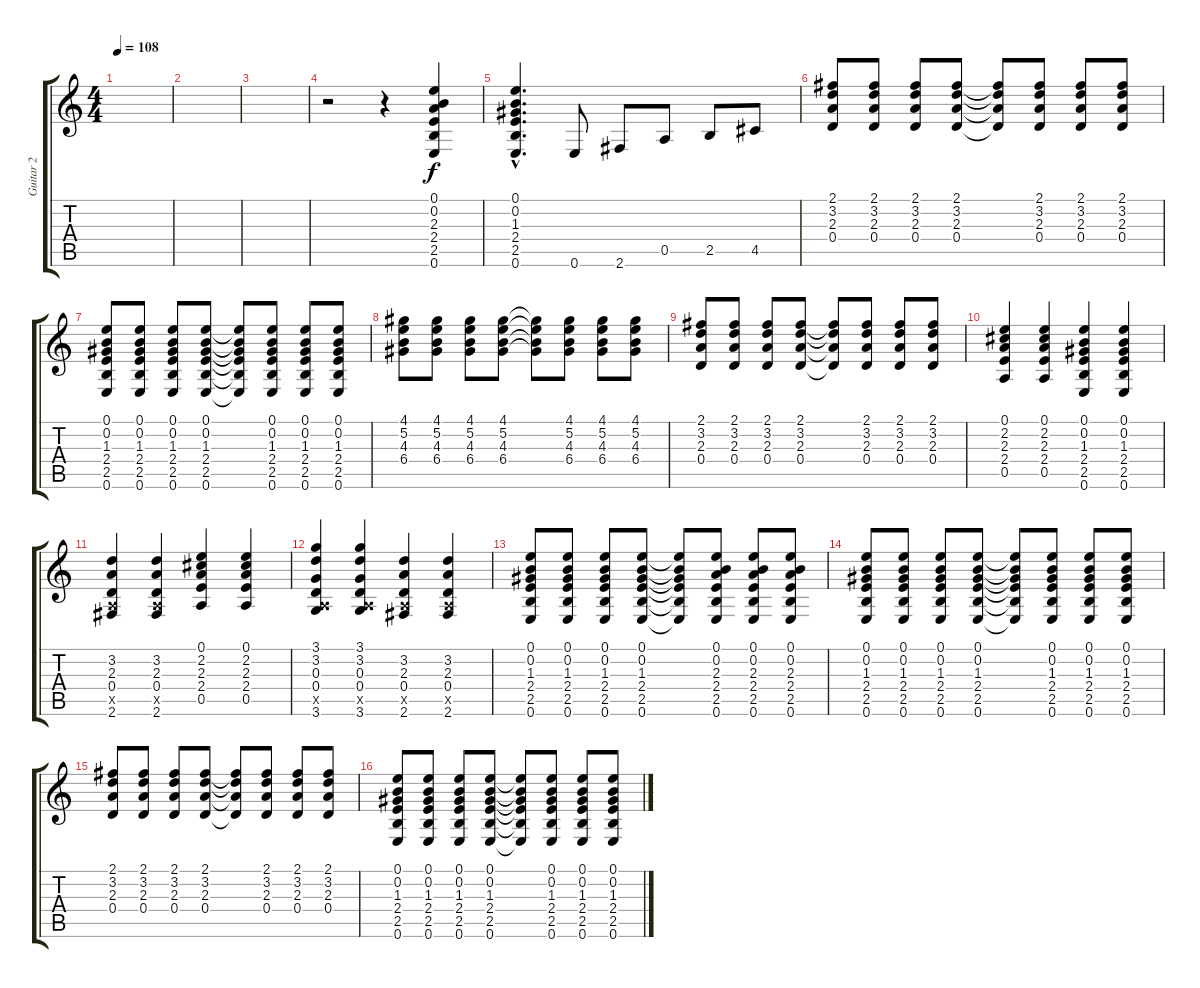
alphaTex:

\track ("Guitar 2" "Guitar 2") {instrument acousticguitarsteel}
\staff {score tabs}
\tuning (E4 B3 G3 D3 A2 E2) {hide}
\ts (4 4)
\tempo 108
\clef g2
\ks c
|
|
|
r.2 r.4 (0.1 0.2 2.3 2.4 2.5 0.6).4 |
(0.1{hac} 0.2{hac} 1.3{hac} 2.4{hac} 2.5{hac} 0.6{hac}).4{d} 0.6.8 2.6.8 0.5.8 2.5.8 4.5.8 |
(2.1 3.2 2.3 0.4).8 (2.1 3.2 2.3 0.4).8 (2.1 3.2 2.3 0.4).8 (2.1 3.2 2.3 0.4).8 (2.1{t} 3.2{t} 2.3{t} 0.4{t}).8 (2.1 3.2 2.3 0.4).8 (2.1 3.2 2.3 0.4).8 (2.1 3.2 2.3 0.4).8 |
(0.1 0.2 1.3 2.4 2.5 0.6).8 (0.1 0.2 1.3 2.4 2.5 0.6).8 (0.1 0.2 1.3 2.4 2.5 0.6).8 (0.1 0.2 1.3 2.4 2.5 0.6).8 (0.1{t} 0.2{t} 1.3{t} 2.4{t} 2.5{t} 0.6{t}).8 (0.1 0.2 1.3 2.4 2.5 0.6).8 (0.1 0.2 1.3 2.4 2.5 0.6).8 (0.1 0.2 1.3 2.4 2.5 0.6).8 |
(4.1 5.2 4.3 6.4).8 (4.1 5.2 4.3 6.4).8 (4.1 5.2 4.3 6.4).8 (4.1 5.2 4.3 6.4).8 (4.1{t} 5.2{t} 4.3{t} 6.4{t}).8 (4.1 5.2 4.3 6.4).8 (4.1 5.2 4.3 6.4).8 (4.1 5.2 4.3 6.4).8 |
(2.1 3.2 2.3 0.4).8 (2.1 3.2 2.3 0.4).8 (2.1 3.2 2.3 0.4).8 (2.1 3.2 2.3 0.4).8 (2.1{t} 3.2{t} 2.3{t} 0.4{t}).8 (2.1 3.2 2.3 0.4).8 (2.1 3.2 2.3 0.4).8 (2.1 3.2 2.3 0.4).8 |
(0.1 2.2 2.3 2.4 0.5).4 (0.1 2.2 2.3 2.4 0.5).4 (0.1 0.2 1.3 2.4 2.5 0.6).4 (0.1 0.2 1.3 2.4 2.5 0.6).4 |
(3.2 2.3 0.4 0.5{x} 2.6).4 (3.2 2.3 0.4 0.5{x} 2.6).4 (0.1 2.2 2.3 2.4 0.5).4 (0.1 2.2 2.3 2.4 0.5).4 |
(3.1 3.2 0.3 0.4 0.5{x} 3.6).4 (3.1 3.2 0.3 0.4 0.5{x} 3.6).4 (3.2 2.3 0.4 0.5{x} 2.6).4 (3.2 2.3 0.4 0.5{x} 2.6).4 |
(0.1 0.2 1.3 2.4 2.5 0.6).8 (0.1 0.2 1.3 2.4 2.5 0.6).8 (0.1 0.2 1.3 2.4 2.5 0.6).8 (0.1 0.2 1.3 2.4 2.5 0.6).8 (0.1{t} 0.2{t} 1.3{t} 2.4{t} 2.5{t} 0.6{t}).8 (0.1 0.2 2.3 2.4 2.5 0.6).8 (0.1 0.2 2.3 2.4 2.5 0.6).8 (0.1 0.2 2.3 2.4 2.5 0.6).8 |
(0.1 0.2 1.3 2.4 2.5 0.6).8 (0.1 0.2 1.3 2.4 2.5 0.6).8 (0.1 0.2 1.3 2.4 2.5 0.6).8 (0.1 0.2 1.3 2.4 2.5 0.6).8 (0.1{t} 0.2{t} 1.3{t} 2.4{t} 2.5{t} 0.6{t}).8 (0.1 0.2 1.3 2.4 2.5 0.6).8 (0.1 0.2 1.3 2.4 2.5 0.6).8 (0.1 0.2 1.3 2.4 2.5 0.6).8 |
(2.1 3.2 2.3 0.4).8 (2.1 3.2 2.3 0.4).8 (2.1 3.2 2.3 0.4).8 (2.1 3.2 2.3 0.4).8 (2.1{t} 3.2{t} 2.3{t} 0.4{t}).8 (2.1 3.2 2.3 0.4).8 (2.1 3.2 2.3 0.4).8 (2.1 3.2 2.3 0.4).8 |
(0.1 0.2 1.3 2.4 2.5 0.6).8 (0.1 0.2 1.3 2.4 2.5 0.6).8 (0.1 0.2 1.3 2.4 2.5 0.6).8 (0.1 0.2 1.3 2.4 2.5 0.6).8 (0.1{t} 0.2{t} 1.3{t} 2.4{t} 2.5{t} 0.6{t}).8 (0.1 0.2 1.3 2.4 2.5 0.6).8 (0.1 0.2 1.3 2.4 2.5 0.6).8 (0.1 0.2 1.3 2.4 2.5 0.6).8
